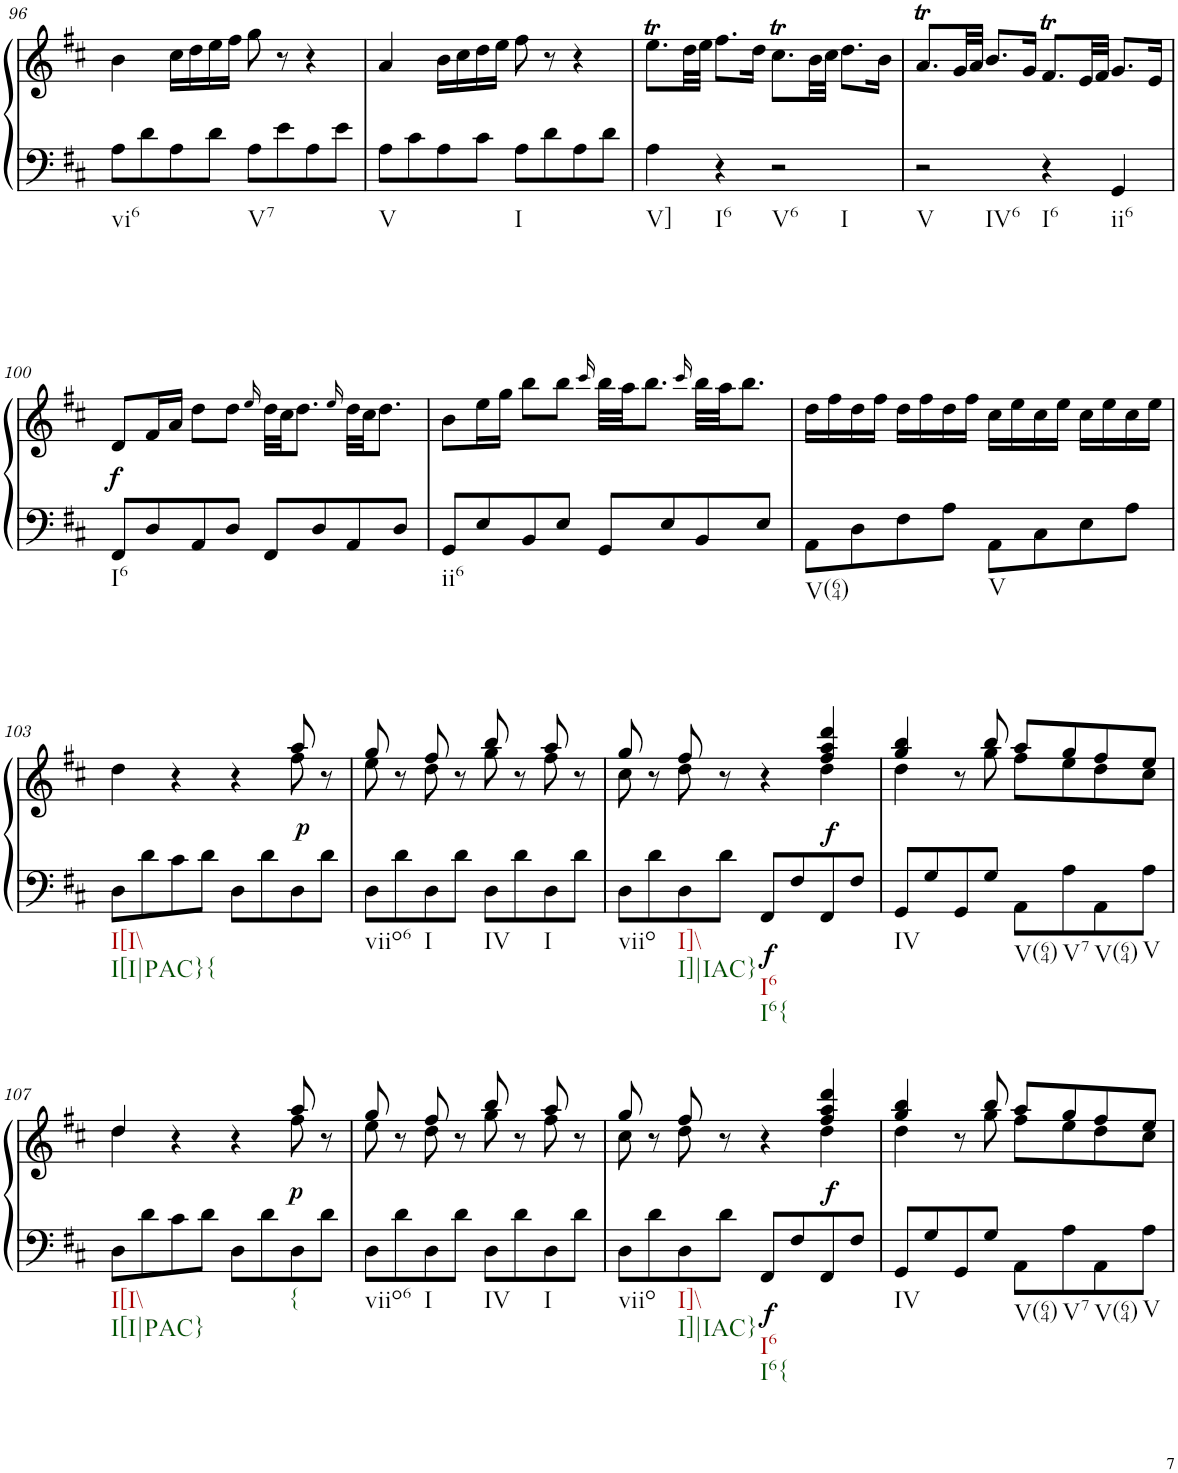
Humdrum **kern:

**kern	**kern	**dynam
*part1	*part1	*part1
*staff2	*staff1	*staff1/2
*I"Piano	*	*
*I'Pno.	*	*
!!LO:PB:g=z
*clefF4	*clefG2	*
*k[f#c#]	*k[f#c#]	*
*M4/4	*M4/4	*
*met(c)	*met(c)	*
=96	=96	=96
!LO:TX:b:t=vi6	!	!
8A\L	4b\	.
8d\	.	.
8A\	16cc#\LL	.
.	16dd\	.
8d\J	16ee\	.
.	16ff#\JJ	.
!LO:TX:b:t=V7	!	!
8A\L	8gg\	.
8e\	8r	.
8A\	4r	.
8e\J	.	.
=97	=97	=97
!LO:TX:b:t=V	!	!
8A\L	4a/	.
8c#\	.	.
8A\	16b\LL	.
.	16cc#\	.
8c#\J	16dd\	.
.	16ee\JJ	.
!LO:TX:b:t=I	!	!
8A\L	8ff#\	.
8d\	8r	.
8A\	4r	.
8d\J	.	.
=98	=98	=98
!LO:TX:b:t=V]	!	!
4A\	8.eeT\L	.
.	32dd\LL	.
.	32ee\JJJ	.
!LO:TX:b:t=I6	!	!
4r	8.ff#\L	.
.	16dd\Jk	.
!LO:TX:b:t=V6	!	!
!LO:TX:b:t=I	!	!
2r	8.cc#t\L	.
.	32b\LL	.
.	32cc#\JJJ	.
.	8.dd\L	.
.	16b\Jk	.
=99	=99	=99
!LO:TX:b:t=V	!	!
!LO:TX:b:t=IV6	!	!
2r	8.aT/L	.
.	32g/LL	.
.	32a/JJJ	.
.	8.b/L	.
.	16g/Jk	.
!LO:TX:b:t=I6	!	!
4r	8.f#t/L	.
.	32e/LL	.
.	32f#/JJJ	.
!LO:TX:b:t=ii6	!	!
4GG/	8.g/L	.
.	16e/Jk	.
!!LO:LB:g=z
=100	=100	=100
!LO:TX:b:t=I6	!	!
!	!	!LO:DY:b
8FF#/L	8d/L	f
8D/	16f#/L	.
.	16a/JJ	.
8AA/	8dd\L	.
8D/J	8dd\J	.
.	16qee/	.
8FF#/L	32dd\LLL	.
.	32cc#\JJ	.
.	8.dd\J	.
8D/	.	.
.	16qee/	.
8AA/	32dd\LLL	.
.	32cc#\JJ	.
.	8.dd\J	.
8D/J	.	.
=101	=101	=101
!LO:TX:b:t=ii6	!	!
8GG/L	8b\L	.
8E/	16ee\L	.
.	16gg\JJ	.
8BB/	8bb\L	.
8E/J	8bb\J	.
.	16qccc#/	.
8GG/L	32bb\LLL	.
.	32aa\JJ	.
.	8.bb\J	.
8E/	.	.
.	16qccc#/	.
8BB/	32bb\LLL	.
.	32aa\JJ	.
.	8.bb\J	.
8E/J	.	.
=102	=102	=102
!LO:TX:b:t=V(64)	!	!
8AA\L	16dd\LL	.
.	16ff#\	.
8D\	16dd\	.
.	16ff#\JJ	.
8F#\	16dd\LL	.
.	16ff#\	.
8A\J	16dd\	.
.	16ff#\JJ	.
!LO:TX:b:t=V	!	!
8AA\L	16cc#\LL	.
.	16ee\	.
8C#\	16cc#\	.
.	16ee\JJ	.
8E\	16cc#\LL	.
.	16ee\	.
8A\J	16cc#\	.
.	16ee\JJ	.
!!LO:LB:g=z
=103	=103	=103
*	*^	*
!LO:TX:b:t=I[I\\	!	!	!
!LO:TX:b:t=I[I|PAC}{	!	!	!
8D\L	4dd\	2.ryy	.
8d\	.	.	.
8c#\	4r	.	.
8d\J	.	.	.
8D\L	4r	.	.
8d\	.	.	.
!	!	!	!LO:DY:b
8D\	8aa/	8ff#\	p
8d\J	8r	8ryy	.
=104	=104	=104	=104
!LO:TX:b:t=viio6	!	!	!
8D\L	8gg/	8ee\	.
8d\	8r	8ryy	.
!LO:TX:b:t=I	!	!	!
8D\	8ff#/	8dd\	.
8d\J	8r	8ryy	.
!LO:TX:b:t=IV	!	!	!
8D\L	8bb/	8gg\	.
8d\	8r	8ryy	.
!LO:TX:b:t=I	!	!	!
8D\	8aa/	8ff#\	.
8d\J	8r	8ryy	.
=105	=105	=105	=105
!LO:TX:b:t=viio	!	!	!
8D\L	8gg/	8cc#\	.
8d\	8r	8ryy	.
!LO:TX:b:t=I]\\	!	!	!
!LO:TX:b:t=I]|IAC}	!	!	!
8D\	8ff#/	8dd\	.
8d\J	8r	4.ryy	.
!LO:TX:b:t=I6	!	!	!
!LO:TX:b:t=I6{	!	!	!
!	!	!	!LO:DY:b=2
8FF#/L	4r	.	f
8F#/	.	.	.
!	!	!	!LO:DY:b
8FF#/	4ff#/ 4aa/ 4ddd/	4dd\	f
8F#/J	.	.	.
=106	=106	=106	=106
!LO:TX:b:t=IV	!	!	!
8GG/L	4gg/ 4bb/	4dd\	.
8G/	.	.	.
8GG/	8r	8ryy	.
8G/J	8bb/	8gg\	.
!LO:TX:b:t=V(64)	!	!	!
8AA\L	8aa/L	8ff#\L	.
!LO:TX:b:t=V7	!	!	!
8A\	8gg/	8ee\	.
!LO:TX:b:t=V(64)	!	!	!
8AA\	8ff#/	8dd\	.
!LO:TX:b:t=V	!	!	!
8A\J	8ee/J	8cc#\J	.
!!LO:LB:g=z	!!
=107	=107	=107	=107
!LO:TX:b:t=I[I\\	!	!	!
!LO:TX:b:t=I[I|PAC}	!	!	!
8D\L	4dd/	4dd\	.
8d\	.	.	.
8c#\	4r	2ryy	.
8d\J	.	.	.
8D\L	4r	.	.
8d\	.	.	.
!LO:TX:b:t={	!	!	!
!	!	!	!LO:DY:b
8D\	8aa/	8ff#\	p
8d\J	8r	8ryy	.
=108	=108	=108	=108
!LO:TX:b:t=viio6	!	!	!
8D\L	8gg/	8ee\	.
8d\	8r	8ryy	.
!LO:TX:b:t=I	!	!	!
8D\	8ff#/	8dd\	.
8d\J	8r	8ryy	.
!LO:TX:b:t=IV	!	!	!
8D\L	8bb/	8gg\	.
8d\	8r	8ryy	.
!LO:TX:b:t=I	!	!	!
8D\	8aa/	8ff#\	.
8d\J	8r	8ryy	.
=109	=109	=109	=109
!LO:TX:b:t=viio	!	!	!
8D\L	8gg/	8cc#\	.
8d\	8r	8ryy	.
!LO:TX:b:t=I]\\	!	!	!
!LO:TX:b:t=I]|IAC}	!	!	!
8D\	8ff#/	8dd\	.
8d\J	8r	4.ryy	.
!LO:TX:b:t=I6	!	!	!
!LO:TX:b:t=I6{	!	!	!
!	!	!	!LO:DY:b=2
8FF#/L	4r	.	f
8F#/	.	.	.
!	!	!	!LO:DY:b
8FF#/	4ff#/ 4aa/ 4ddd/	4dd\	f
8F#/J	.	.	.
=110	=110	=110	=110
!LO:TX:b:t=IV	!	!	!
8GG/L	4gg/ 4bb/	4dd\	.
8G/	.	.	.
8GG/	8r	8ryy	.
8G/J	8bb/	8gg\	.
!LO:TX:b:t=V(64)	!	!	!
8AA\L	8aa/L	8ff#\L	.
!LO:TX:b:t=V7	!	!	!
8A\	8gg/	8ee\	.
!LO:TX:b:t=V(64)	!	!	!
8AA\	8ff#/	8dd\	.
!LO:TX:b:t=V	!	!	!
8A\J	8ee/J	8cc#\J	.
*	*v	*v	*
=	=	=
*-	*-	*-
